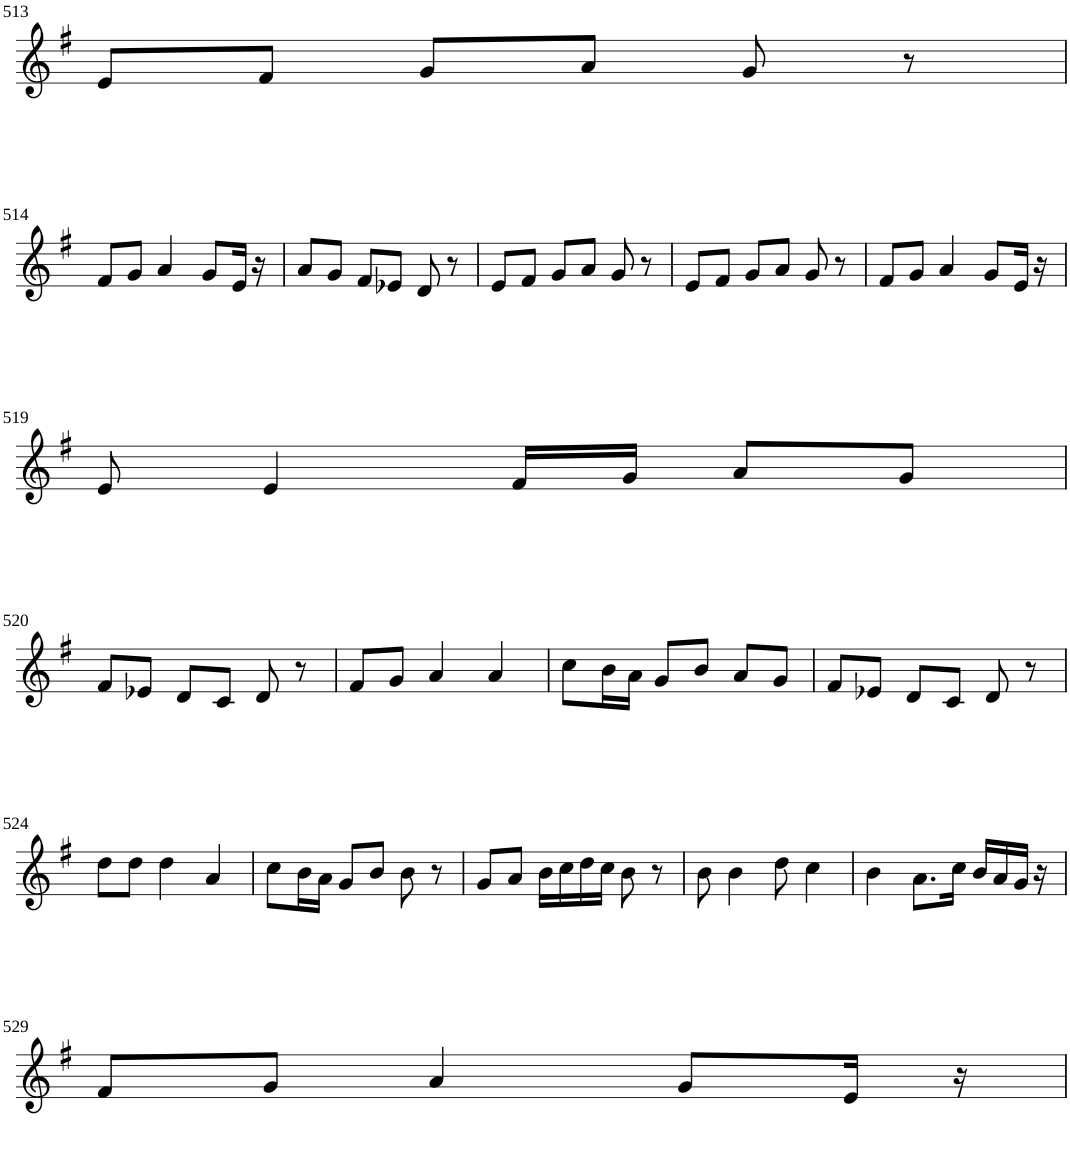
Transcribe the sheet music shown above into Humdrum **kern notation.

**kern
*part1
*staff1
*I"Violin
!!LO:PB:g=z
*clefG2
*k[f#]
*G:
*M3/4
=513
8e/L
8f#/J
8g/L
8a/J
8g/
8r
!!LO:LB:g=z
=514
8f#/L
8g/J
4a/
8g/L
16e/Jk
16r
=515
8a/L
8g/J
8f#/L
8e-X/J
8d/
8r
=516
8e/L
8f#/J
8g/L
8a/J
8g/
8r
=517
8e/L
8f#/J
8g/L
8a/J
8g/
8r
=518
8f#/L
8g/J
4a/
8g/L
16e/Jk
16r
!!LO:LB:g=z
=519
8e/
4e/
16f#/LL
16g/JJ
8a/L
8g/J
!!LO:LB:g=z
=520
8f#/L
8e-X/J
8d/L
8c/J
8d/
8r
=521
8f#/L
8g/J
4a/
4a/
=522
8cc\L
16b\L
16a\JJ
8g/L
8b/J
8a/L
8g/J
=523
8f#/L
8e-X/J
8d/L
8c/J
8d/
8r
!!LO:LB:g=z
=524
8dd\L
8dd\J
4dd\
4a/
=525
8cc\L
16b\L
16a\JJ
8g/L
8b/J
8b\
8r
=526
8g/L
8a/J
16b\LL
16cc\
16dd\
16cc\JJ
8b\
8r
=527
8b\
4b\
8dd\
4cc\
=528
4b\
8.a\L
16cc\Jk
16b/LL
16a/
16g/JJ
16r
!!LO:LB:g=z
=529
8f#/L
8g/J
4a/
8g/L
16e/Jk
16r
=
*-
